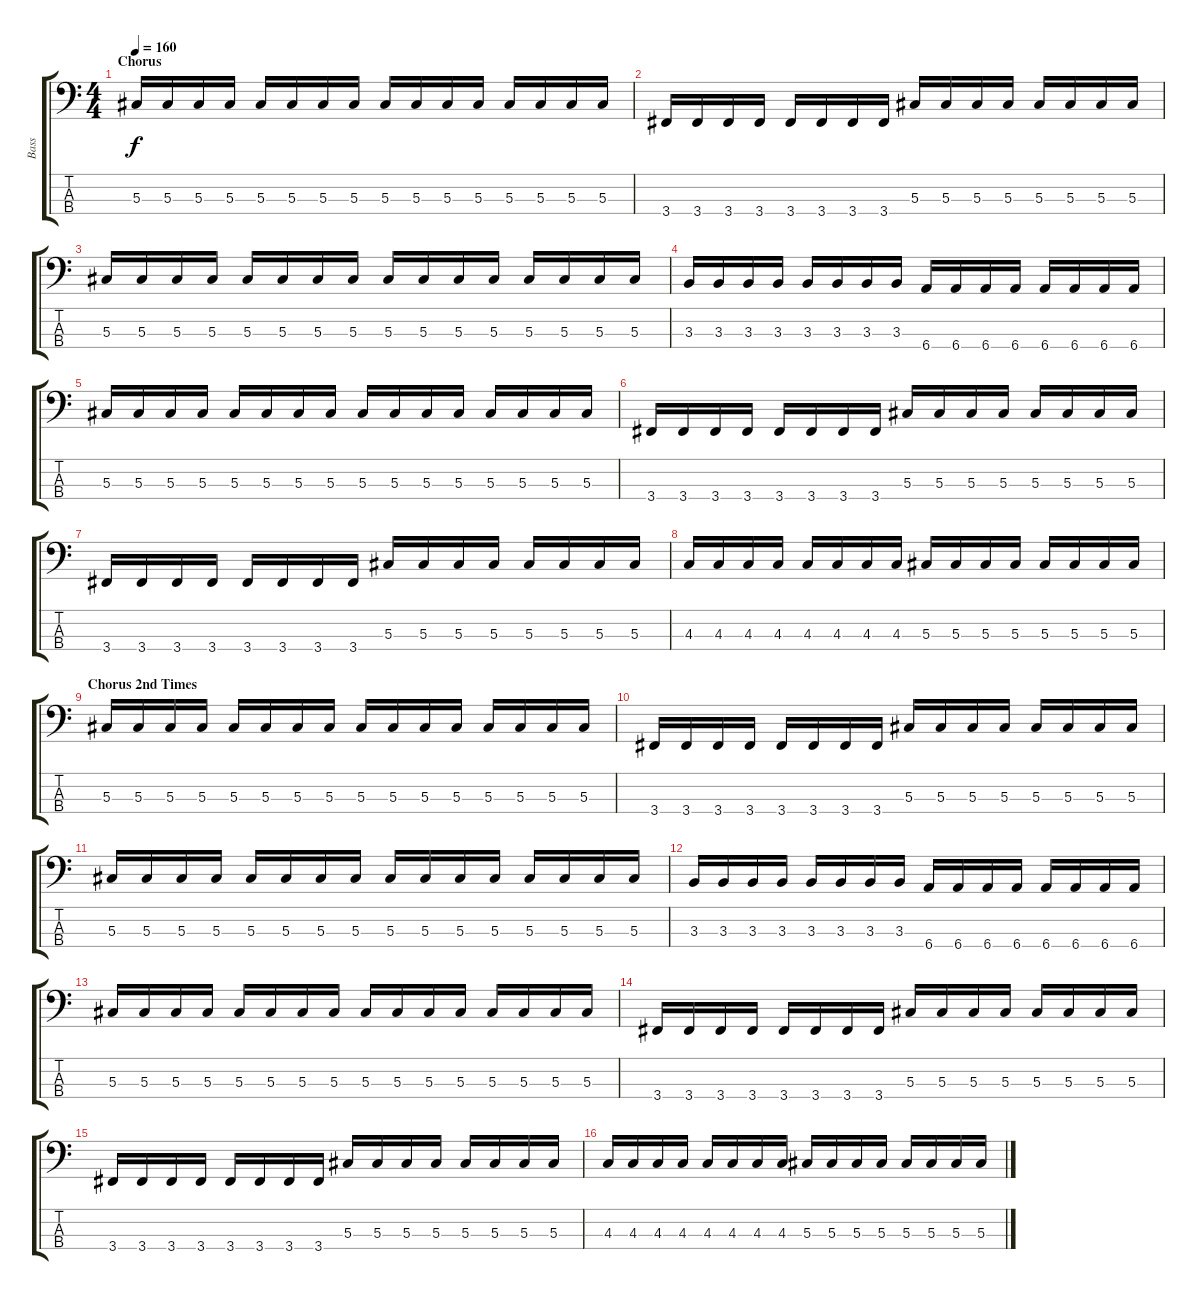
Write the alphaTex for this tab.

\track ("Bass" "Bass") {instrument electricbassfinger}
\staff {score tabs}
\tuning (Gb2 Db2 Ab1 Eb1) {hide}
\ts (4 4)
\section ("" "Chorus")
\tempo 160
\clef f4
\ks c
5.3.16{dy f} 5.3.16 5.3.16 5.3.16 5.3.16 5.3.16 5.3.16 5.3.16 5.3.16 5.3.16 5.3.16 5.3.16 5.3.16 5.3.16 5.3.16 5.3.16 |
3.4.16 3.4.16 3.4.16 3.4.16 3.4.16 3.4.16 3.4.16 3.4.16 5.3.16 5.3.16 5.3.16 5.3.16 5.3.16 5.3.16 5.3.16 5.3.16 |
5.3.16 5.3.16 5.3.16 5.3.16 5.3.16 5.3.16 5.3.16 5.3.16 5.3.16 5.3.16 5.3.16 5.3.16 5.3.16 5.3.16 5.3.16 5.3.16 |
3.3.16 3.3.16 3.3.16 3.3.16 3.3.16 3.3.16 3.3.16 3.3.16 6.4.16 6.4.16 6.4.16 6.4.16 6.4.16 6.4.16 6.4.16 6.4.16 |
5.3.16 5.3.16 5.3.16 5.3.16 5.3.16 5.3.16 5.3.16 5.3.16 5.3.16 5.3.16 5.3.16 5.3.16 5.3.16 5.3.16 5.3.16 5.3.16 |
3.4.16 3.4.16 3.4.16 3.4.16 3.4.16 3.4.16 3.4.16 3.4.16 5.3.16 5.3.16 5.3.16 5.3.16 5.3.16 5.3.16 5.3.16 5.3.16 |
3.4.16 3.4.16 3.4.16 3.4.16 3.4.16 3.4.16 3.4.16 3.4.16 5.3.16 5.3.16 5.3.16 5.3.16 5.3.16 5.3.16 5.3.16 5.3.16 |
4.3.16 4.3.16 4.3.16 4.3.16 4.3.16 4.3.16 4.3.16 4.3.16 5.3.16 5.3.16 5.3.16 5.3.16 5.3.16 5.3.16 5.3.16 5.3.16 |
\section ("" "Chorus 2nd Times")
5.3.16 5.3.16 5.3.16 5.3.16 5.3.16 5.3.16 5.3.16 5.3.16 5.3.16 5.3.16 5.3.16 5.3.16 5.3.16 5.3.16 5.3.16 5.3.16 |
3.4.16 3.4.16 3.4.16 3.4.16 3.4.16 3.4.16 3.4.16 3.4.16 5.3.16 5.3.16 5.3.16 5.3.16 5.3.16 5.3.16 5.3.16 5.3.16 |
5.3.16 5.3.16 5.3.16 5.3.16 5.3.16 5.3.16 5.3.16 5.3.16 5.3.16 5.3.16 5.3.16 5.3.16 5.3.16 5.3.16 5.3.16 5.3.16 |
3.3.16 3.3.16 3.3.16 3.3.16 3.3.16 3.3.16 3.3.16 3.3.16 6.4.16 6.4.16 6.4.16 6.4.16 6.4.16 6.4.16 6.4.16 6.4.16 |
5.3.16 5.3.16 5.3.16 5.3.16 5.3.16 5.3.16 5.3.16 5.3.16 5.3.16 5.3.16 5.3.16 5.3.16 5.3.16 5.3.16 5.3.16 5.3.16 |
3.4.16 3.4.16 3.4.16 3.4.16 3.4.16 3.4.16 3.4.16 3.4.16 5.3.16 5.3.16 5.3.16 5.3.16 5.3.16 5.3.16 5.3.16 5.3.16 |
3.4.16 3.4.16 3.4.16 3.4.16 3.4.16 3.4.16 3.4.16 3.4.16 5.3.16 5.3.16 5.3.16 5.3.16 5.3.16 5.3.16 5.3.16 5.3.16 |
4.3.16 4.3.16 4.3.16 4.3.16 4.3.16 4.3.16 4.3.16 4.3.16 5.3.16 5.3.16 5.3.16 5.3.16 5.3.16 5.3.16 5.3.16 5.3.16
